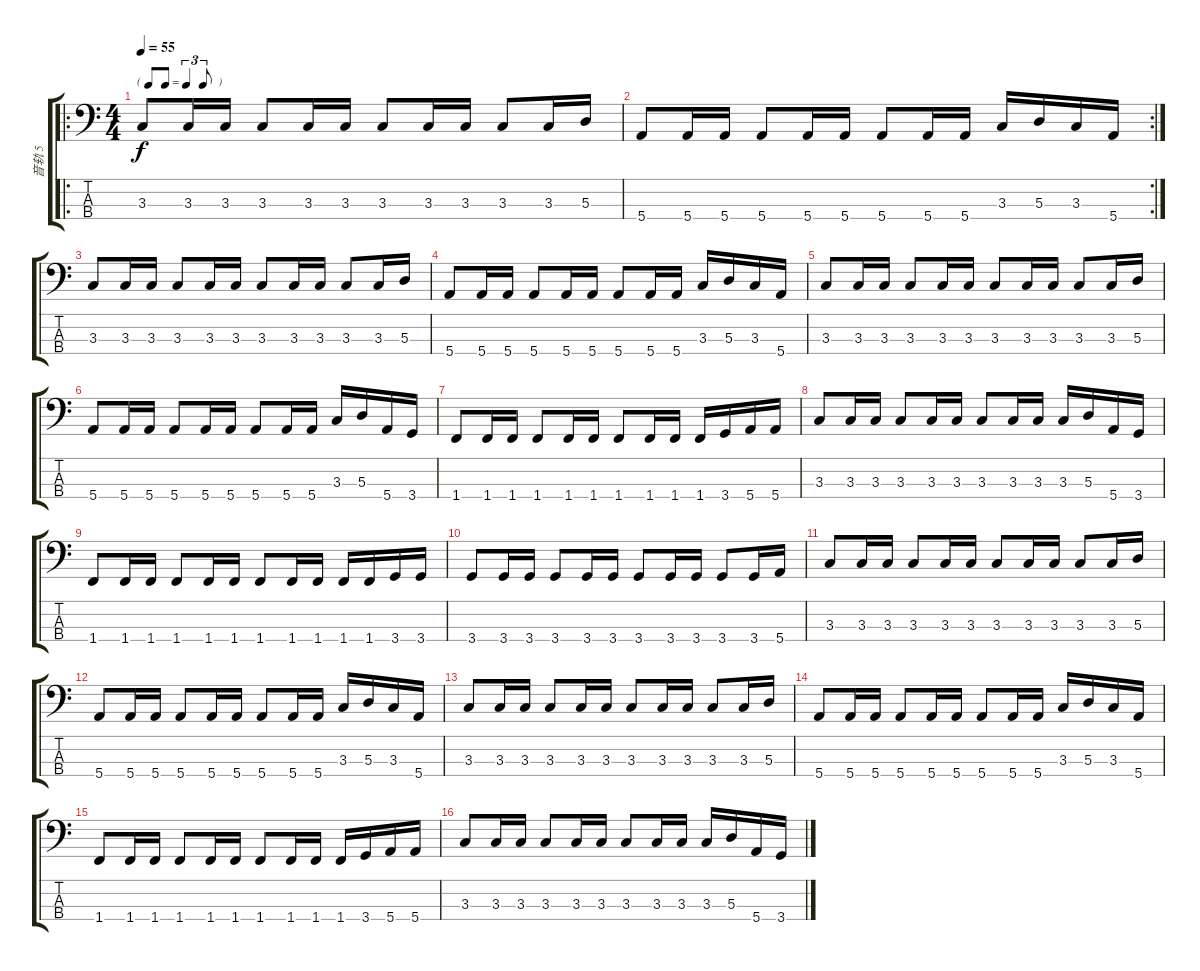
\track ("音轨 5" "音轨 5") {instrument electricbasspick}
\staff {score tabs}
\tuning (G2 D2 A1 E1) {hide}
\ro
\ts (4 4)
\tf triplet8th
\tempo 55
\clef f4
\ks c
3.3.8{dy f instrument electricbasspick} 3.3.16 3.3.16 3.3.8 3.3.16 3.3.16 3.3.8 3.3.16 3.3.16 3.3.8 3.3.16 5.3.16 |
\rc 2
5.4.8 5.4.16 5.4.16 5.4.8 5.4.16 5.4.16 5.4.8 5.4.16 5.4.16 3.3.16 5.3.16 3.3.16 5.4.16 |
3.3.8 3.3.16 3.3.16 3.3.8 3.3.16 3.3.16 3.3.8 3.3.16 3.3.16 3.3.8 3.3.16 5.3.16 |
5.4.8 5.4.16 5.4.16 5.4.8 5.4.16 5.4.16 5.4.8 5.4.16 5.4.16 3.3.16 5.3.16 3.3.16 5.4.16 |
3.3.8 3.3.16 3.3.16 3.3.8 3.3.16 3.3.16 3.3.8 3.3.16 3.3.16 3.3.8 3.3.16 5.3.16 |
5.4.8 5.4.16 5.4.16 5.4.8 5.4.16 5.4.16 5.4.8 5.4.16 5.4.16 3.3.16 5.3.16 5.4.16 3.4.16 |
1.4.8 1.4.16 1.4.16 1.4.8 1.4.16 1.4.16 1.4.8 1.4.16 1.4.16 1.4.16 3.4.16 5.4.16 5.4.16 |
3.3.8 3.3.16 3.3.16 3.3.8 3.3.16 3.3.16 3.3.8 3.3.16 3.3.16 3.3.16 5.3.16 5.4.16 3.4.16 |
1.4.8 1.4.16 1.4.16 1.4.8 1.4.16 1.4.16 1.4.8 1.4.16 1.4.16 1.4.16 1.4.16 3.4.16 3.4.16 |
3.4.8 3.4.16 3.4.16 3.4.8 3.4.16 3.4.16 3.4.8 3.4.16 3.4.16 3.4.8 3.4.16 5.4.16 |
3.3.8 3.3.16 3.3.16 3.3.8 3.3.16 3.3.16 3.3.8 3.3.16 3.3.16 3.3.8 3.3.16 5.3.16 |
5.4.8 5.4.16 5.4.16 5.4.8 5.4.16 5.4.16 5.4.8 5.4.16 5.4.16 3.3.16 5.3.16 3.3.16 5.4.16 |
3.3.8 3.3.16 3.3.16 3.3.8 3.3.16 3.3.16 3.3.8 3.3.16 3.3.16 3.3.8 3.3.16 5.3.16 |
5.4.8 5.4.16 5.4.16 5.4.8 5.4.16 5.4.16 5.4.8 5.4.16 5.4.16 3.3.16 5.3.16 3.3.16 5.4.16 |
1.4.8 1.4.16 1.4.16 1.4.8 1.4.16 1.4.16 1.4.8 1.4.16 1.4.16 1.4.16 3.4.16 5.4.16 5.4.16 |
3.3.8 3.3.16 3.3.16 3.3.8 3.3.16 3.3.16 3.3.8 3.3.16 3.3.16 3.3.16 5.3.16 5.4.16 3.4.16
